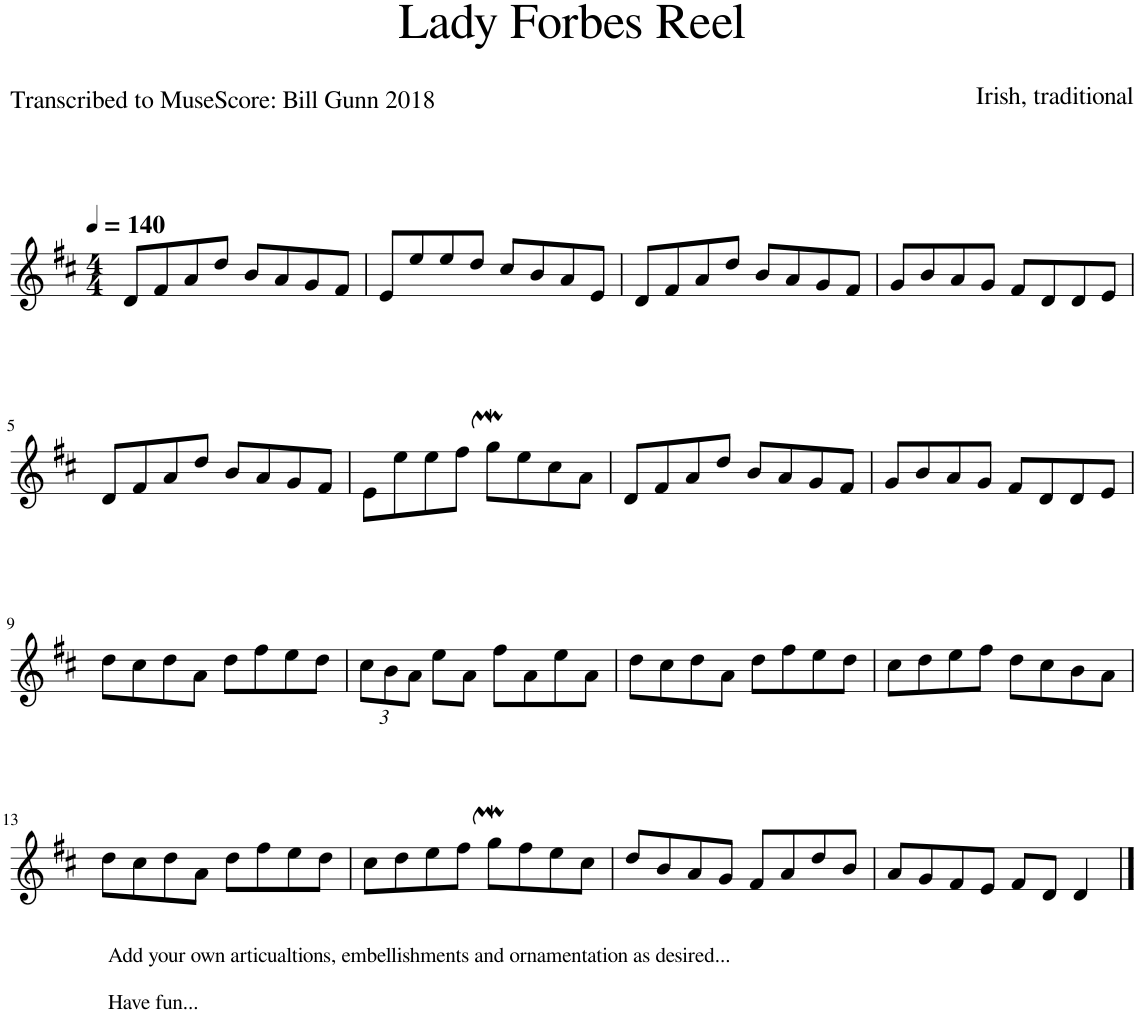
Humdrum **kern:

**kern
*part1
*staff1
*I"Violin
*I'Vln.
*clefG2
*k[f#c#]
*M4/4
*MM140
=1
8d/L
8f#/
8a/
8dd/J
8b/L
8a/
8g/
8f#/J
=2
8e/L
8ee/
8ee/
8dd/J
8cc#/L
8b/
8a/
8e/J
=3
8d/L
8f#/
8a/
8dd/J
8b/L
8a/
8g/
8f#/J
=4
8g/L
8b/
8a/
8g/J
8f#/L
8d/
8d/
8e/J
!!LO:LB:g=z
=5
8d/L
8f#/
8a/
8dd/J
8b/L
8a/
8g/
8f#/J
=6
8e\L
8ee\
8ee\
8ff#\J
8ggw\L
8ee\
8cc#\
8a\J
=7
8d/L
8f#/
8a/
8dd/J
8b/L
8a/
8g/
8f#/J
=8
8g/L
8b/
8a/
8g/J
8f#/L
8d/
8d/
8e/J
!!LO:LB:g=z
=9
8dd\L
8cc#\
8dd\
8a\J
8dd\L
8ff#\
8ee\
8dd\J
=10
*Xbrackettup
12cc#\L
12b\
12a\J
8ee\L
8a\J
8ff#\L
8a\
8ee\
8a\J
=11
8dd\L
8cc#\
8dd\
8a\J
8dd\L
8ff#\
8ee\
8dd\J
=12
8cc#\L
8dd\
8ee\
8ff#\J
8dd\L
8cc#\
8b\
8a\J
!!LO:LB:g=z
=13
!LO:TX:b:t=Add your own articualtions, embellishments and ornamentation as desired...
!LO:TX:b:t=Have fun...
8dd\L
8cc#\
8dd\
8a\J
8dd\L
8ff#\
8ee\
8dd\J
=14
8cc#\L
8dd\
8ee\
8ff#\J
8ggw\L
8ff#\
8ee\
8cc#\J
=15
8dd/L
8b/
8a/
8g/J
8f#/L
8a/
8dd/
8b/J
=16
8a/L
8g/
8f#/
8e/J
8f#/L
8d/J
4d/
==
*-
